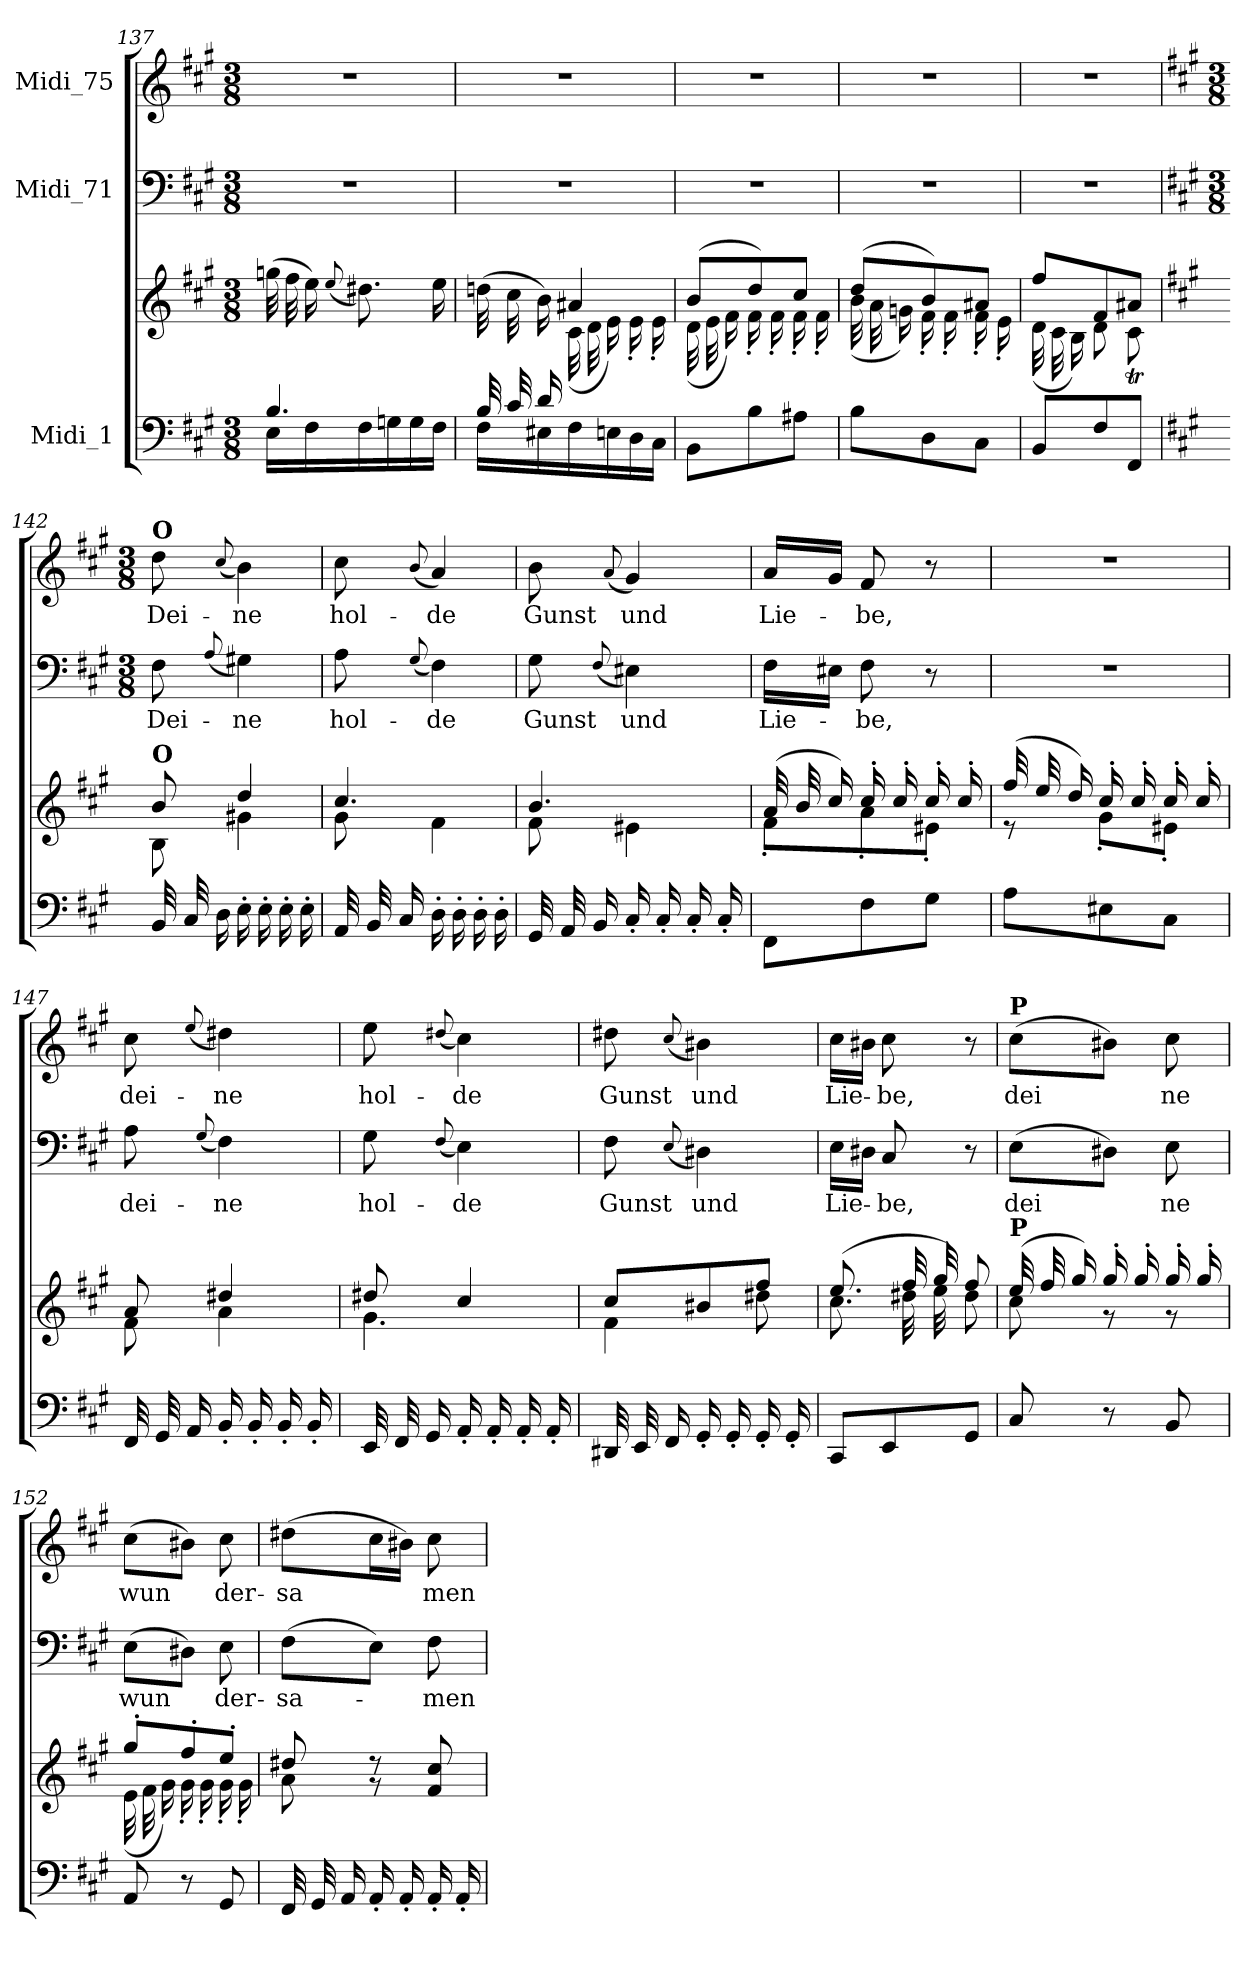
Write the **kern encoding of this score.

**kern	**kern	**kern	**text	**kern	**text
*part3	*part3	*part2	*part2	*part1	*part1
*staff4	*staff3	*staff2	*staff2	*staff1	*staff1
*I"Midi_1	*	*I"Midi_71	*	*I"Midi_75	*
!!LO:LB:g=z
*clefF4	*clefG2	*clefF4	*	*clefG2	*
*k[f#c#g#]	*k[f#c#g#]	*k[f#c#g#]	*	*k[f#c#g#]	*
*A:	*A:	*A:	*	*A:	*
*M3/8	*M3/8	*M3/8	*	*M3/8	*
=137	=137	=137	=137	=137	=137
*^	*^	*	*	*	*
4.B/	16E\LL	(>32ggn\LLL	4ryy	4.r	.	4.r	.
.	.	32ff#\	.	.	.	.	.
.	16F#\	16ee\JJ)	.	.	.	.	.
.	.	(8qqee/	.	.	.	.	.
.	16F#\	8.dd#X\L)	.	.	.	.	.
.	16Gn\	.	.	.	.	.	.
.	16G\	.	8ryy	.	.	.	.
.	16F#\JJ	16ee\J	.	.	.	.	.
=138	=138	=138	=138	=138	=138	=138	=138
32B/LLL	16F#\LL	(>32ddn\LLL	8ryy	4.r	.	4.r	.
32c#/	.	32cc#\	.	.	.	.	.
16d/JJ	16E#X\	16b\JJ)	.	.	.	.	.
4ryy	16F#\	4a#X/	(<32c#\LLL	.	.	.	.
.	.	.	32d\	.	.	.	.
.	16En\	.	16e\JJ)	.	.	.	.
.	16D\	.	16e'\LL	.	.	.	.
.	16C#\JJ	.	16e'\JJ	.	.	.	.
=139	=139	=139	=139	=139	=139	=139	=139
8BB\L	4ryy	(>8b/L	(<32d\LLL	4.r	.	4.r	.
.	.	.	32e\	.	.	.	.
.	.	.	16f#\JJ)	.	.	.	.
8B\	.	8dd/)	16f#'\LL	.	.	.	.
.	.	.	16f#'\	.	.	.	.
8A#X\J	8ryy	8cc#/J	16f#'\	.	.	.	.
.	.	.	16f#'\JJ	.	.	.	.
=140	=140	=140	=140	=140	=140	=140	=140
8B\L	4ryy	(>8dd/L	(<32b\LLL	4.r	.	4.r	.
.	.	.	32a\	.	.	.	.
.	.	.	16gn\JJ)	.	.	.	.
8D\	.	8b/)	16f#'\LL	.	.	.	.
.	.	.	16f#'\	.	.	.	.
8C#\J	8ryy	8a#X/J	16f#'\	.	.	.	.
.	.	.	16e'\JJ	.	.	.	.
=141	=141	=141	=141	=141	=141	=141	=141
8BB/L	4ryy	8ff#/L	(<32d\LLL	4.r	.	4.r	.
.	.	.	32c#\	.	.	.	.
.	.	.	16B\JJ)	.	.	.	.
8F#/	.	8f#/	8d\L	.	.	.	.
8FF#/J	8ryy	8a#X/J	8c#t\J	.	.	.	.
*v	*v	*	*	*	*	*	*
!!LO:LB:g=z
=142	=142	=142	=142	=142	=142	=142
*	*	*	*k[f#c#g#]	*	*k[f#c#g#]	*
*	*	*	*A:	*	*A:	*
*	*	*	*M3/8	*	*M3/8	*
*^	*	*	*	*	*	*
!	!	!	!	!	!	!LO:TX:a:B:t=O	!
!	!	!LO:TX:a:B:t=O	!	!	!	!	!
!	!	!	!	!	!LO:LY:b	!	!LO:LY:b
*v	*v	*	*	*	*	*	*
32BBLLL	8b/	8B\	8F#	Dei-	8dd	Dei-
32C#	.	.	.	.	.	.
16DJJ	.	.	.	.	.	.
.	.	.	(>8qqA/	.	(>8qqcc#/	.
!	!	!	!	!LO:LY:b	!	!LO:LY:b
16E'LL	4dd/	4g#X\	4G#X)	-ne	4b)	-ne
16E'	.	.	.	.	.	.
16E'	.	.	.	.	.	.
16E'JJ	.	.	.	.	.	.
=143	=143	=143	=143	=143	=143	=143
!	!	!	!	!LO:LY:b	!	!LO:LY:b
32AALLL	4.cc#/	8g#\	8A	hol-	8cc#	hol-
32BB	.	.	.	.	.	.
16C#JJ	.	.	.	.	.	.
.	.	.	(>8qqG#/	.	(<8qqb/	.
!	!	!	!	!LO:LY:b	!	!LO:LY:b
16D'LL	.	4f#\	4F#)	-de	4a)	-de
16D'	.	.	.	.	.	.
16D'	.	.	.	.	.	.
16D'JJ	.	.	.	.	.	.
=144	=144	=144	=144	=144	=144	=144
!	!	!	!	!LO:LY:b	!	!LO:LY:b
32GG#LLL	4.b/	8f#\	8G#	Gunst	8b	Gunst
32AA	.	.	.	.	.	.
16BBJJ	.	.	.	.	.	.
.	.	.	(>8qqF#/	.	(<8qqa	.
!	!	!	!	!LO:LY:b	!	!LO:LY:b
16C#'LL	.	4e#X\	4E#X)	und	4g#)	und
16C#'	.	.	.	.	.	.
16C#'	.	.	.	.	.	.
16C#'JJ	.	.	.	.	.	.
=145	=145	=145	=145	=145	=145	=145
!	!	!	!	!LO:LY:b	!	!LO:LY:b
8FF#\L	(>32a/LLL	8f#'\L	16F#LL	Lie-	16aLL	Lie-
.	32b/	.	.	.	.	.
.	16cc#/JJ)	.	16E#XJJ	.	16g#JJ	.
!	!	!	!	!LO:LY:b	!	!LO:LY:b
8F#\	16cc#'/LL	8a'\	8F#	-be,	8f#	-be,
.	16cc#'/	.	.	.	.	.
8G#\J	16cc#'/	8e#X'\J	8r	.	8r	.
.	16cc#'/JJ	.	.	.	.	.
=146	=146	=146	=146	=146	=146	=146
!	!	!	!LO:N:vis=1	!	!LO:N:vis=1	!
8AL	(>32ff#/LLL	8r	4.r	.	4.r	.
.	32ee/	.	.	.	.	.
.	16dd/JJ)	.	.	.	.	.
8E#X	16cc#'/LL	8g#'\L	.	.	.	.
.	16cc#'/	.	.	.	.	.
8C#J	16cc#'/	8e#X'\J	.	.	.	.
.	16cc#'/JJ	.	.	.	.	.
=147	=147	=147	=147	=147	=147	=147
!	!	!	!	!LO:LY:b	!	!LO:LY:b
32FF#LLL	8a/	8f#\	8A	dei-	8cc#	dei-
32GG#	.	.	.	.	.	.
16AAJJ	.	.	.	.	.	.
.	.	.	(>8qqG#/	.	(>8qqee/	.
!	!	!	!	!LO:LY:b	!	!LO:LY:b
16BB'LL	4dd#X/	4a\	4F#)	-ne	4dd#X)	-ne
16BB'	.	.	.	.	.	.
16BB'	.	.	.	.	.	.
16BB'JJ	.	.	.	.	.	.
!!LO:LB:g=z
=148	=148	=148	=148	=148	=148	=148
!	!	!	!	!LO:LY:b	!	!LO:LY:b
32EELLL	8dd#X/	4.g#\	8G#	hol-	8ee	hol-
32FF#	.	.	.	.	.	.
16GG#JJ	.	.	.	.	.	.
.	.	.	(>8qqF#/	.	(>8qqdd#X/	.
!	!	!	!	!LO:LY:b	!	!LO:LY:b
16AA'LL	4cc#/	.	4E)	-de	4cc#)	-de
16AA'	.	.	.	.	.	.
16AA'	.	.	.	.	.	.
16AA'JJ	.	.	.	.	.	.
=149	=149	=149	=149	=149	=149	=149
!	!	!	!	!LO:LY:b	!	!LO:LY:b
32DD#XLLL	8cc#/L	4f#\	8F#	Gunst	8dd#X	Gunst
32EE	.	.	.	.	.	.
16FF#JJ	.	.	.	.	.	.
.	.	.	(>8qqE/	.	(>8qqcc#/	.
!	!	!	!	!LO:LY:b	!	!LO:LY:b
16GG#'LL	8b#X/	.	4D#X)	und	4b#X)	und
16GG#'	.	.	.	.	.	.
16GG#'	8ff#/J	8dd#X\	.	.	.	.
16GG#'JJ	.	.	.	.	.	.
=150	=150	=150	=150	=150	=150	=150
!	!	!	!	!LO:LY:b	!	!LO:LY:b
8CC#L	(>8.ee/L	8.cc#\L	16ELL	Lie-	16cc#LL	Lie-
.	.	.	16D#XJJ	.	16b#XJJ	.
!	!	!	!	!LO:LY:b	!	!LO:LY:b
8EE	.	.	8C#	-be,	8cc#	-be,
.	32ff#/LL	32dd#X\LL	.	.	.	.
.	32gg#/)	32ee\	.	.	.	.
8GG#J	8ff#/J	8dd#\J	8r	.	8r	.
=151	=151	=151	=151	=151	=151	=151
!	!	!	!	!	!LO:TX:a:B:t=P	!
!	!LO:TX:a:B:t=P	!	!	!	!	!
!	!	!	!	!LO:LY:b	!	!LO:LY:b
8C#	(>32ee/LLL	8cc#\	(>8EL	dei	(>8cc#L	dei
.	32ff#/	.	.	.	.	.
.	16gg#/JJ)	.	.	.	.	.
8r	16gg#'/LL	8r	8D#XJ)	.	8b#XJ)	.
.	16gg#'/	.	.	.	.	.
!	!	!	!	!LO:LY:b	!	!LO:LY:b
8BB	16gg#'/	8r	8E	ne	8cc#	ne
.	16gg#'/JJ	.	.	.	.	.
=152	=152	=152	=152	=152	=152	=152
!	!	!	!	!LO:LY:b	!	!LO:LY:b
8AA	8gg#'/L	(>32e\LLL	(>8EL	wun	(>8cc#L	wun
.	.	32f#\	.	.	.	.
.	.	16g#\JJ)	.	.	.	.
8r	8ff#'/	16g#'\LL	8D#XJ)	.	8b#XJ)	.
.	.	16g#'\	.	.	.	.
!	!	!	!	!LO:LY:b	!	!LO:LY:b
8GG#	8ee'/J	16g#'\	8E	der-	8cc#	der-
.	.	16g#'\JJ	.	.	.	.
!!LO:LB:g=z
=153	=153	=153	=153	=153	=153	=153
!	!	!	!	!LO:LY:b	!	!LO:LY:b
32FF#LLL	8dd#X/	8a\	(>8F#L	-sa-	(>8dd#XL	-sa
32GG#	.	.	.	.	.	.
16AAJJ	.	.	.	.	.	.
16AA'LL	8r	8r	8EJ)	.	16cc#L	.
16AA'	.	.	.	.	16b#XJJ)	.
!	!	!	!	!LO:LY:b	!	!LO:LY:b
16AA'	8f#/ 8cc#/	8ryy	8F#	-men	8cc#	men
16AA'JJ	.	.	.	.	.	.
*	*v	*v	*	*	*	*
=	=	=	=	=	=
*-	*-	*-	*-	*-	*-
